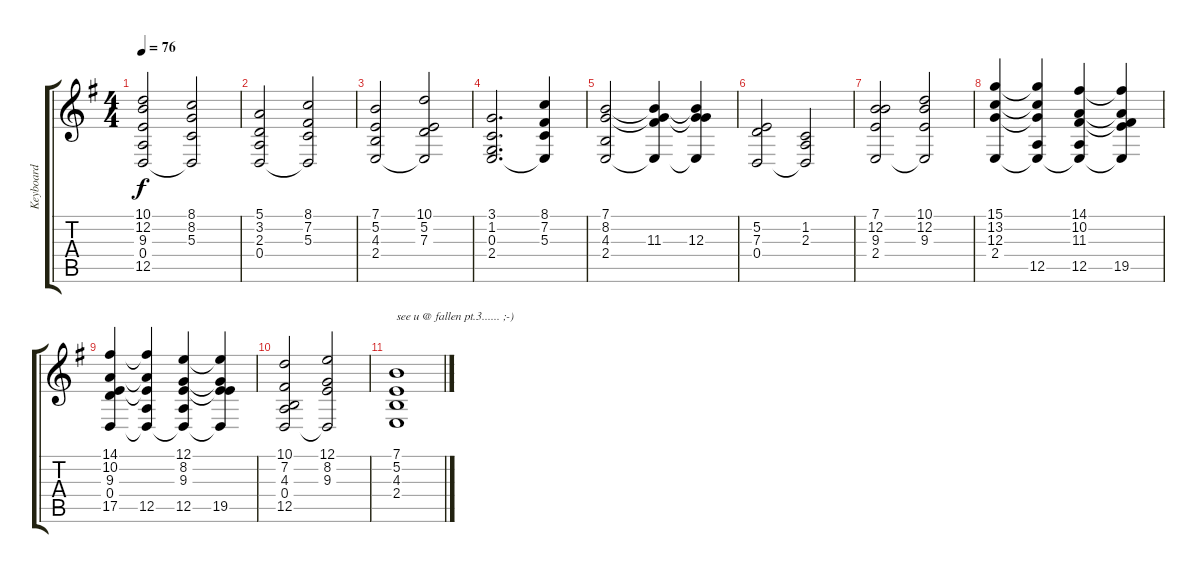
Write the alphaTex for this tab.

\track ("Keyboard" "Keyboard") {instrument fx6goblins}
\staff {score tabs}
\tuning (E4 B3 G3 D3 A2 E2) {hide}
\ts (4 4)
\tempo 76
\clef g2
\ks g
(10.1 12.2 9.3 0.4 12.5).2{dy f} (8.1 8.2 5.3 0.4{t}).2 |
(5.1 3.2 2.3 0.4).2 (8.1 7.2 5.3 0.4{t}).2 |
(7.1 5.2 4.3 2.4).2 (10.1 5.2 7.3 2.4{t}).2 |
(3.1 1.2 0.3 2.4).2{d} (8.1 7.2 5.3 2.4{t}).4 |
(7.1 8.2 4.3 2.4).2 (7.1{t} 8.2{t} 11.3 2.4{t}).4 (7.1{t} 8.2{t} 12.3 2.4{t}).4 |
(5.2 7.3 0.4).2 (1.2 2.3 0.4{t}).2 |
(7.1 12.2 9.3 2.4).2 (10.1 12.2 9.3 2.4{t}).2 |
(15.1 13.2 12.3 2.4).4 (15.1{t} 13.2{t} 12.3{t} 2.4{t} 12.5).4 (14.1 10.2 11.3 2.4{t} 12.5).4 (14.1{t} 10.2{t} 11.3{t} 2.4{t} 19.5).4 |
(14.1 10.2 9.3 0.4 17.5).4 (14.1{t} 10.2{t} 9.3{t} 0.4{t} 12.5).4 (12.1 8.2 9.3 0.4{t} 12.5).4 (12.1{t} 8.2{t} 9.3{t} 0.4{t} 19.5).4 |
(10.1 7.2 4.3 0.4 12.5).2 (12.1 8.2 9.3 0.4{t}).2 |
(7.1 5.2 4.3 2.4).1{txt "see u @ fallen pt.3...... ;-)"}
